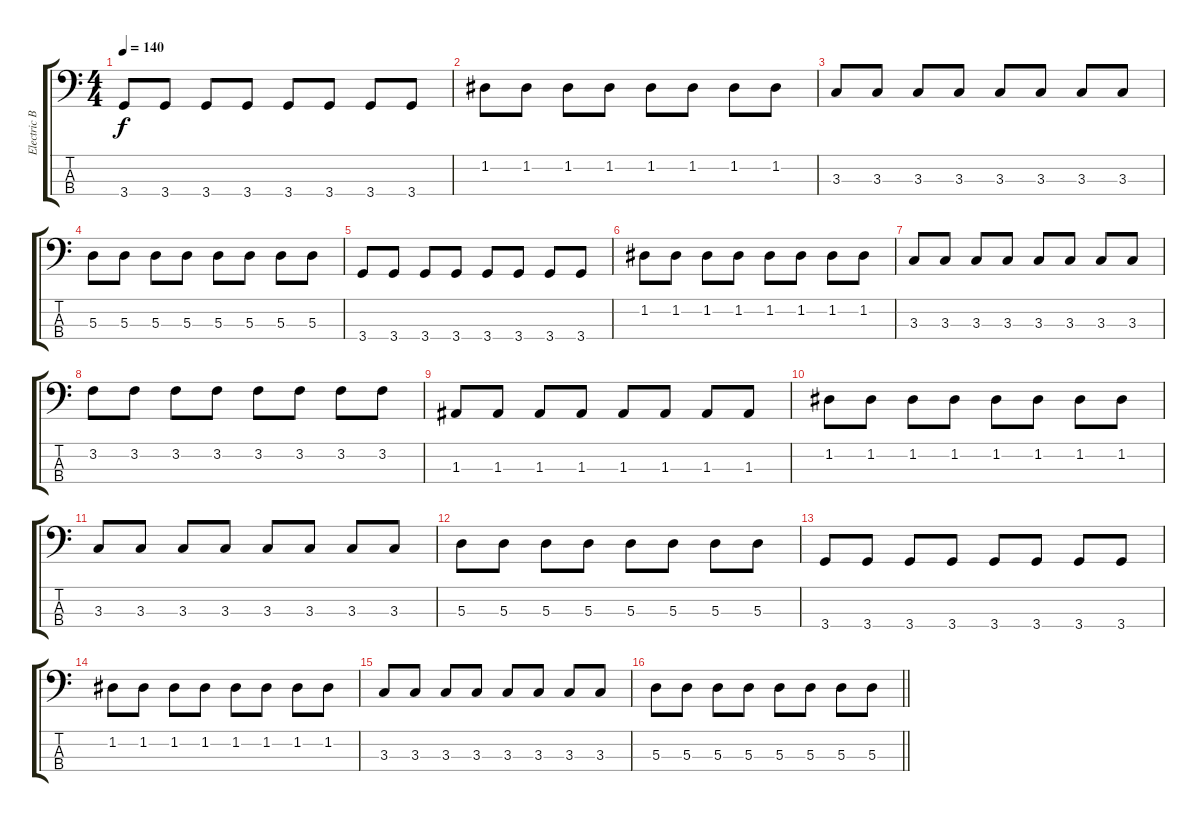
\track ("Electric Bass" "Electric B") {instrument electricbassfinger}
\staff {score tabs}
\tuning (G2 D2 A1 E1) {hide}
\ts (4 4)
\tempo 140
\clef f4
\ks c
3.4.8{dy f} 3.4.8 3.4.8 3.4.8 3.4.8 3.4.8 3.4.8 3.4.8 |
1.2.8 1.2.8 1.2.8 1.2.8 1.2.8 1.2.8 1.2.8 1.2.8 |
3.3.8 3.3.8 3.3.8 3.3.8 3.3.8 3.3.8 3.3.8 3.3.8 |
5.3.8 5.3.8 5.3.8 5.3.8 5.3.8 5.3.8 5.3.8 5.3.8 |
3.4.8 3.4.8 3.4.8 3.4.8 3.4.8 3.4.8 3.4.8 3.4.8 |
1.2.8 1.2.8 1.2.8 1.2.8 1.2.8 1.2.8 1.2.8 1.2.8 |
3.3.8 3.3.8 3.3.8 3.3.8 3.3.8 3.3.8 3.3.8 3.3.8 |
3.2.8 3.2.8 3.2.8 3.2.8 3.2.8 3.2.8 3.2.8 3.2.8 |
1.3.8 1.3.8 1.3.8 1.3.8 1.3.8 1.3.8 1.3.8 1.3.8 |
1.2.8 1.2.8 1.2.8 1.2.8 1.2.8 1.2.8 1.2.8 1.2.8 |
3.3.8 3.3.8 3.3.8 3.3.8 3.3.8 3.3.8 3.3.8 3.3.8 |
5.3.8 5.3.8 5.3.8 5.3.8 5.3.8 5.3.8 5.3.8 5.3.8 |
3.4.8 3.4.8 3.4.8 3.4.8 3.4.8 3.4.8 3.4.8 3.4.8 |
1.2.8 1.2.8 1.2.8 1.2.8 1.2.8 1.2.8 1.2.8 1.2.8 |
3.3.8 3.3.8 3.3.8 3.3.8 3.3.8 3.3.8 3.3.8 3.3.8 |
\barLineRight lightlight
5.3.8 5.3.8 5.3.8 5.3.8 5.3.8 5.3.8 5.3.8 5.3.8
